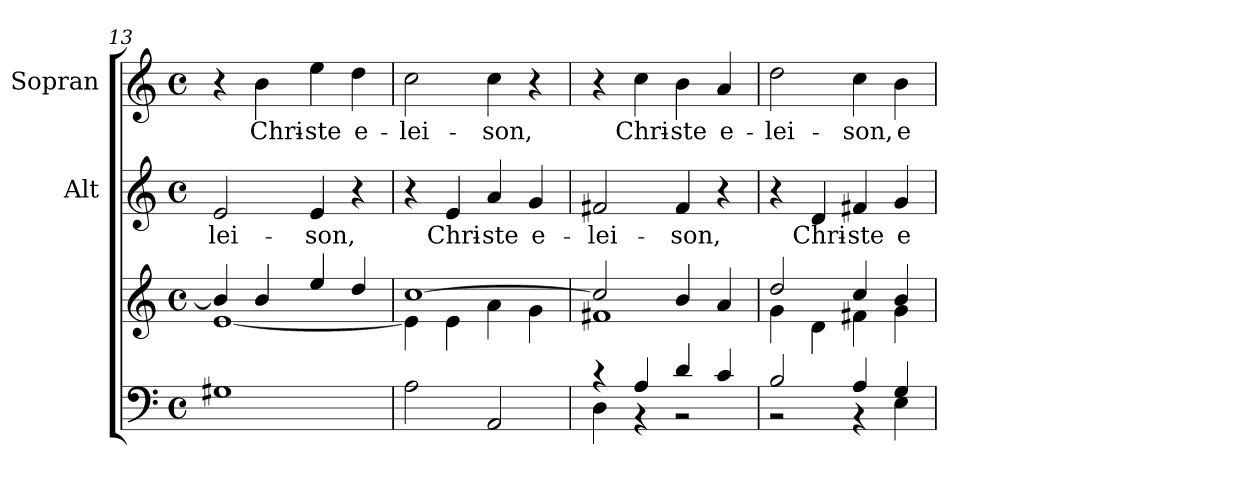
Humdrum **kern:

**kern	**kern	**kern	**text	**kern	**text
*part3	*part3	*part2	*part2	*part1	*part1
*staff4	*staff3	*staff2	*staff2	*staff1	*staff1
*	*	*I"Alt	*	*I"Sopran	*
*clefF4	*clefG2	*clefG2	*	*clefG2	*
*k[]	*k[]	*k[]	*	*k[]	*
*C:	*C:	*C:	*	*C:	*
*M4/4	*M4/4	*M4/4	*	*M4/4	*
*met(c)	*met(c)	*met(c)	*	*met(c)	*
=13	=13	=13	=13	=13	=13
*	*^	*	*	*	*
!	!	!	!	!LO:LY:b	!	!
1G#X	4b/]	[<1e	2e/	-lei-	4r	.
!	!	!	!	!	!	!LO:LY:b
.	4b/	.	.	.	4b\	Chri-
!	!	!	!	!LO:LY:b	!	!LO:LY:b
.	4ee/	.	4e/	-son,	4ee\	-ste
!	!	!	!	!	!	!LO:LY:b
.	4dd/	.	4r	.	4dd\	e-
!!LO:LB:g=z
=14	=14	=14	=14	=14	=14	=14
!	!	!	!	!	!	!LO:LY:b
2A\	[>1cc	4e\]	4r	.	2cc\	-lei-
!	!	!	!	!LO:LY:b	!	!
.	.	4e\	4e/	Chri-	.	.
!	!	!	!	!LO:LY:b	!	!LO:LY:b
2AA/	.	4a\	4a/	-ste	4cc\	-son,
!	!	!	!	!LO:LY:b	!	!
.	.	4g\	4g/	e-	4r	.
=15	=15	=15	=15	=15	=15	=15
*^	*	*	*	*	*	*
!	!	!	!	!	!LO:LY:b	!	!
4rc	4D\	2cc/]	1f#X	2f#X/	-lei-	4r	.
!	!	!	!	!	!	!	!LO:LY:b
4A/	4rBB	.	.	.	.	4cc\	Chri-
!	!	!	!	!	!LO:LY:b	!	!LO:LY:b
4d/	2r	4b/	.	4f#/	-son,	4b\	-ste
!	!	!	!	!	!	!	!LO:LY:b
4c/	.	4a/	.	4r	.	4a/	e-
=16	=16	=16	=16	=16	=16	=16	=16
!	!	!	!	!	!	!	!LO:LY:b
2B/	2rC	2dd/	4g\	4r	.	2dd\	-lei-
!	!	!	!	!	!LO:LY:b	!	!
.	.	.	4d\	4d/	Chri-	.	.
!	!	!	!	!	!LO:LY:b	!	!LO:LY:b
4A/	4rBB	4cc/	4f#X\	4f#X/	-ste	4cc\	-son,
!	!	!	!	!	!LO:LY:b	!	!LO:LY:b
4G/	4E\	4b/	4g\	4g/	e-	4b\	e-
*v	*v	*	*	*	*	*	*
*	*v	*v	*	*	*	*
=	=	=	=	=	=
*-	*-	*-	*-	*-	*-
